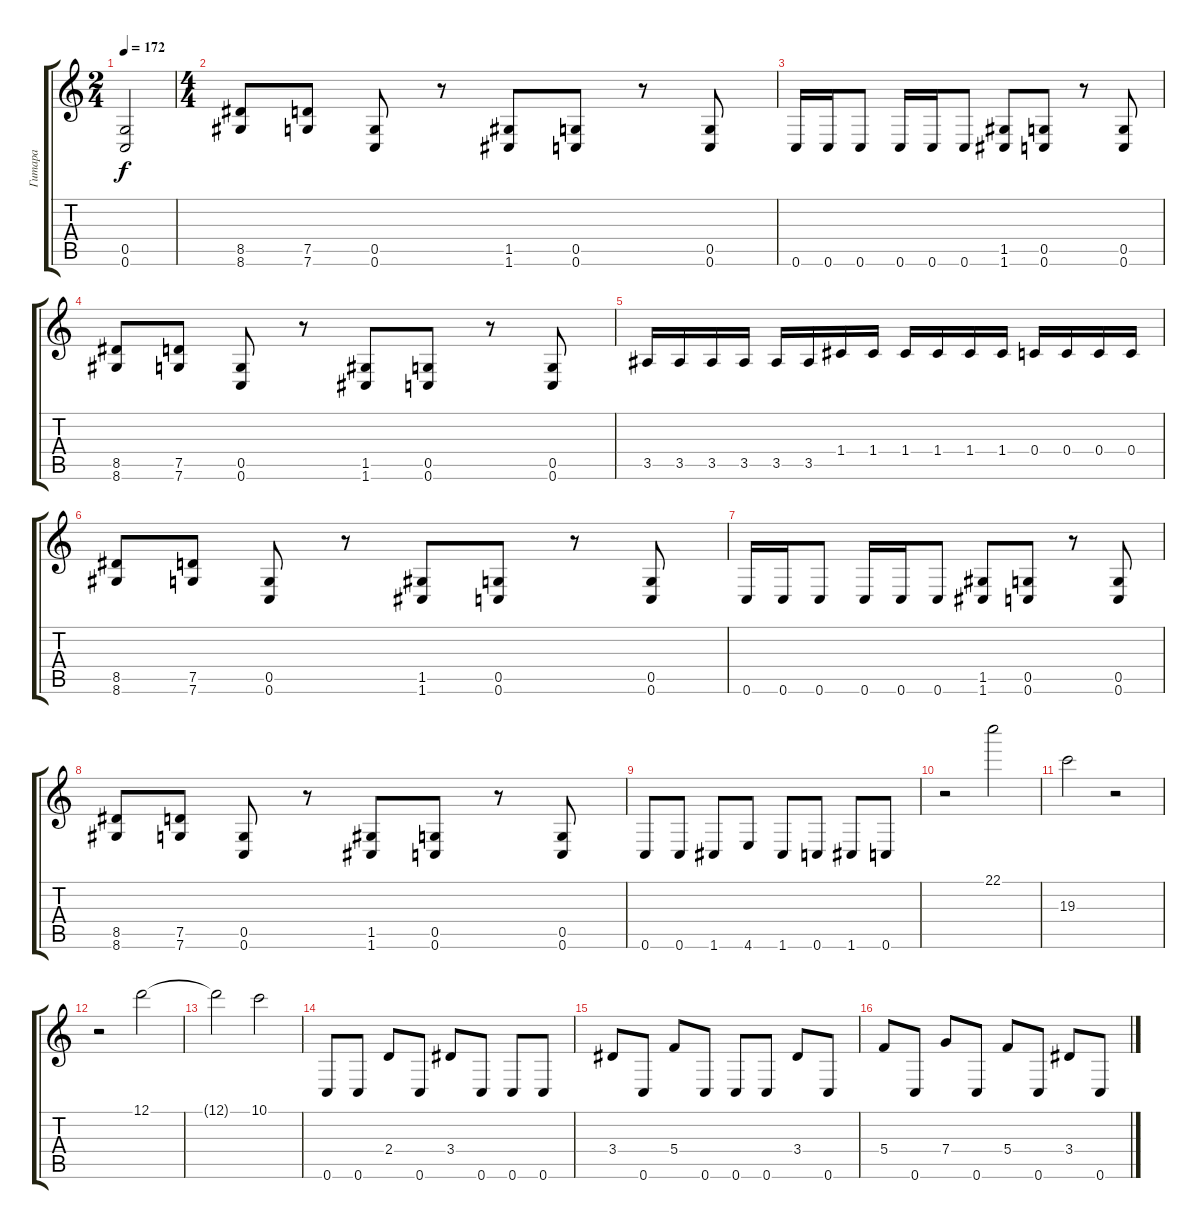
\track ("Гитара" "Гитара") {instrument distortionguitar}
\staff {score tabs}
\tuning (D4 A3 F3 C3 G2 C2) {hide}
\ts (2 4)
\tempo 172
\clef g2
\ks c
(0.5 0.6).2{dy f} |
\ts (4 4)
(8.5 8.6).8 (7.5 7.6).8 (0.5 0.6).8 r.8 (1.5 1.6).8 (0.5 0.6).8 r.8 (0.5 0.6).8 |
0.6.16 0.6.16 0.6.8 0.6.16 0.6.16 0.6.8 (1.5 1.6).8 (0.5 0.6).8 r.8 (0.5 0.6).8 |
(8.5 8.6).8 (7.5 7.6).8 (0.5 0.6).8 r.8 (1.5 1.6).8 (0.5 0.6).8 r.8 (0.5 0.6).8 |
3.5.16 3.5.16 3.5.16 3.5.16 3.5.16 3.5.16 1.4.16 1.4.16 1.4.16 1.4.16 1.4.16 1.4.16 0.4.16 0.4.16 0.4.16 0.4.16 |
(8.5 8.6).8 (7.5 7.6).8 (0.5 0.6).8 r.8 (1.5 1.6).8 (0.5 0.6).8 r.8 (0.5 0.6).8 |
0.6.16 0.6.16 0.6.8 0.6.16 0.6.16 0.6.8 (1.5 1.6).8 (0.5 0.6).8 r.8 (0.5 0.6).8 |
(8.5 8.6).8 (7.5 7.6).8 (0.5 0.6).8 r.8 (1.5 1.6).8 (0.5 0.6).8 r.8 (0.5 0.6).8 |
0.6.8 0.6.8 1.6.8 4.6.8 1.6.8 0.6.8 1.6.8 0.6.8 |
r.2 22.1.2 |
19.3.2 r.2 |
r.2 12.1.2 |
12.1{t}.2 10.1.2 |
0.6.8 0.6.8 2.4.8 0.6.8 3.4.8 0.6.8 0.6.8 0.6.8 |
3.4.8 0.6.8 5.4.8 0.6.8 0.6.8 0.6.8 3.4.8 0.6.8 |
5.4.8 0.6.8 7.4.8 0.6.8 5.4.8 0.6.8 3.4.8 0.6.8
